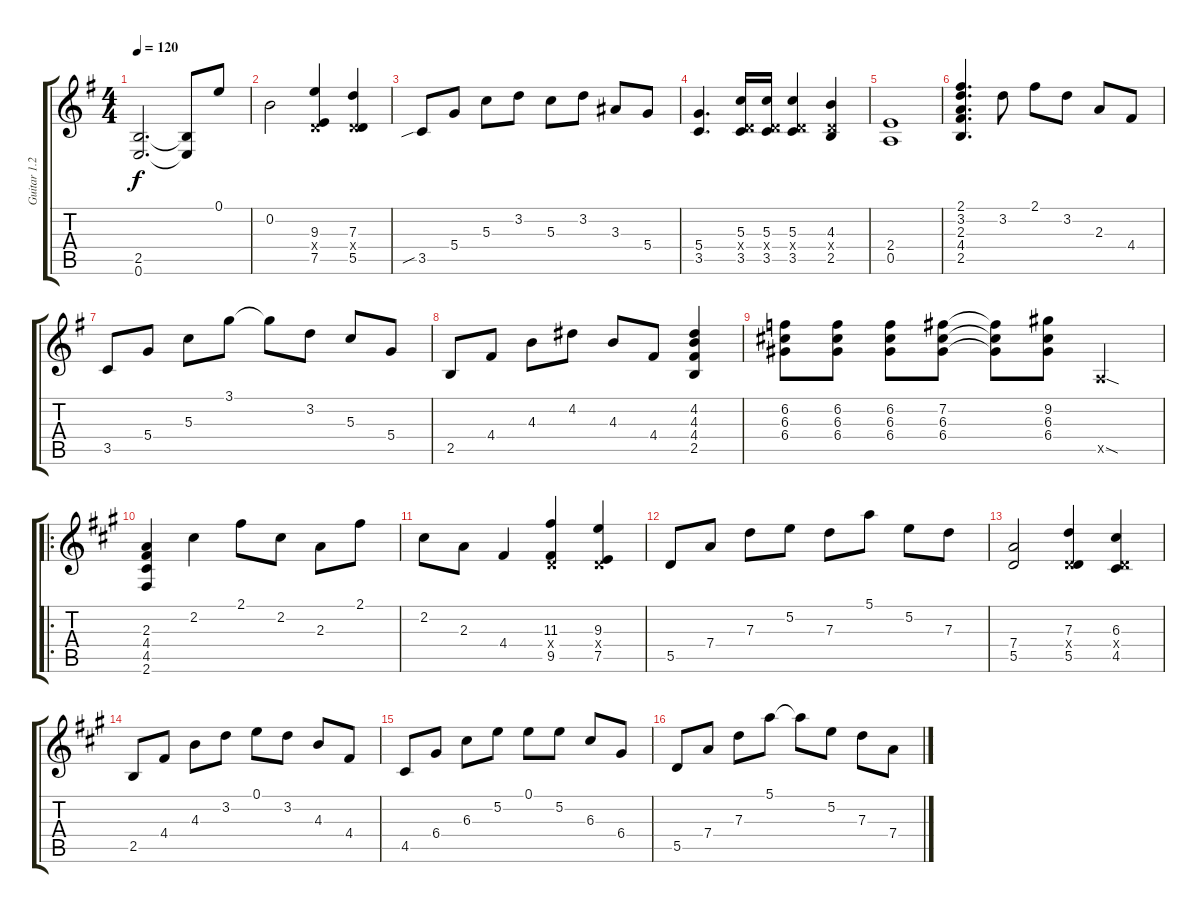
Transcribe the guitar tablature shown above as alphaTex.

\track ("Guitar 1.2" "Guitar 1.2") {instrument distortionguitar}
\staff {score tabs}
\tuning (E4 B3 G3 D3 A2 E2) {hide}
\ts (4 4)
\tempo 120
\clef g2
\ks g
(2.5 0.6).2{d dy f} (2.5{t} 0.6{t}).8 0.1.8 |
0.2.2 (9.3 0.4{x} 7.5).4 (7.3 0.4{x} 5.5).4 |
3.5{sib}.8 5.4.8 5.3.8 3.2.8 5.3.8 3.2.8 3.3.8 5.4.8 |
(5.4 3.5).4{d} (5.3 0.4{x} 3.5).16 (5.3 0.4{x} 3.5).16 (5.3 0.4{x} 3.5).4 (4.3 0.4{x} 2.5).4 |
(2.4 0.5).1 |
(2.1 3.2 2.3 4.4 2.5).4{d} 3.2.8 2.1.8 3.2.8 2.3.8 4.4.8 |
3.5.8 5.4.8 5.3.8 3.1.8 3.1{t}.8 3.2.8 5.3.8 5.4.8 |
2.5.8 4.4.8 4.3.8 4.2.8 4.3.8 4.4.8 (4.2 4.3 4.4 2.5).4 |
(6.2 6.3 6.4).8 (6.2 6.3 6.4).8 (6.2 6.3 6.4).8 (7.2 6.3 6.4).8 (7.2{t} 6.3{t} 6.4{t}).8 (9.2 6.3 6.4).8 0.5{sod x}.4 |
\ro
\ks a
(2.3 4.4 4.5 2.6).4 2.2.4 2.1.8 2.2.8 2.3.8 2.1.8 |
2.2.8 2.3.8 4.4.4 (11.3 0.4{x} 9.5).4 (9.3 0.4{x} 7.5).4 |
5.5.8 7.4.8 7.3.8 5.2.8 7.3.8 5.1.8 5.2.8 7.3.8 |
(7.4 5.5).2 (7.3 0.4{x} 5.5).4 (6.3 0.4{x} 4.5).4 |
2.5.8 4.4.8 4.3.8 3.2.8 0.1.8 3.2.8 4.3.8 4.4.8 |
4.5.8 6.4.8 6.3.8 5.2.8 0.1.8 5.2.8 6.3.8 6.4.8 |
5.5.8 7.4.8 7.3.8 5.1.8 5.1{t}.8 5.2.8 7.3.8 7.4.8
